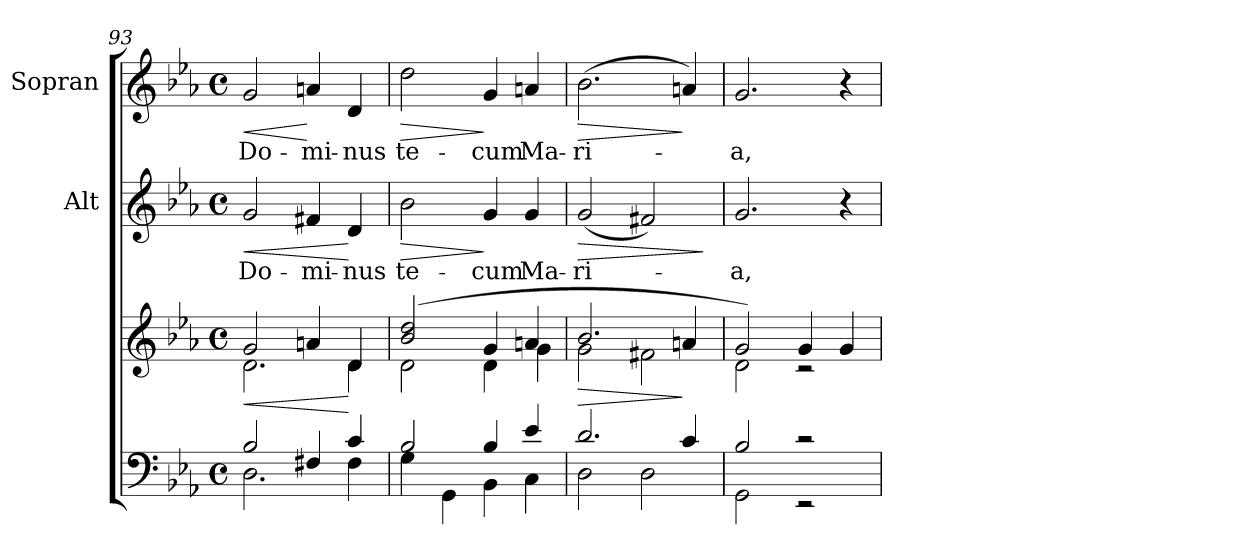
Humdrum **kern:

**kern	**kern	**dynam	**kern	**text	**dynam	**kern	**text	**dynam
*part3	*part3	*part3	*part2	*part2	*part2	*part1	*part1	*part1
*staff4	*staff3	*staff3/4	*staff2	*staff2	*staff2	*staff1	*staff1	*staff1
*	*	*	*I"Alt	*	*	*I"Sopran	*	*
*	*	*	*I'A.	*	*	*I'S.	*	*
*clefF4	*clefG2	*	*clefG2	*	*	*clefG2	*	*
*k[b-e-a-]	*k[b-e-a-]	*	*k[b-e-a-]	*	*	*k[b-e-a-]	*	*
*E-:	*E-:	*	*E-:	*	*	*E-:	*	*
*M4/4	*M4/4	*	*M4/4	*	*	*M4/4	*	*
*met(c)	*met(c)	*	*met(c)	*	*	*met(c)	*	*
=93	=93	=93	=93	=93	=93	=93	=93	=93
*^	*	*	*	*	*	*	*	*
!	!	!	!LO:HP:b	!	!LO:LY:b	!LO:HP:b	!	!LO:LY:b	!LO:HP:b
*	*	*^	*	*	*	*	*	*	*
2B-/	2.D\	2g/	2.d\	<	2g/	Do-	<	2g/	Do-	<
!	!	!	!	!	!	!LO:LY:b	!	!	!LO:LY:b	!
4F#X/	.	4an/	.	.	4f#X/	-mi-	.	4an/	-mi-	[
!	!	!	!	!	!	!LO:LY:b	!	!	!LO:LY:b	!
4c/	4F#\	4d/	4d\	[	4d/	-nus	[	4d/	-nus	.
!!LO:LB:g=z
=94	=94	=94	=94	=94	=94	=94	=94	=94	=94	=94
!	!	!	!	!	!	!LO:LY:b	!LO:HP:b	!	!LO:LY:b	!LO:HP:b
2B-/	4G\	(2b-/ 2dd/	2d\	.	2b-\	te-	>	2dd\	te-	>
.	4GG\	.	.	.	.	.	.	.	.	.
!	!	!	!	!	!	!LO:LY:b	!	!	!LO:LY:b	!
4B-/	4BB-\	4g/	4d\	.	4g/	-cum	]	4g/	-cum	]
!	!	!	!	!	!	!LO:LY:b	!	!	!LO:LY:b	!
4e-/	4C\	4an/	4g\	.	4g/	Ma-	.	4an/	Ma-	.
=95	=95	=95	=95	=95	=95	=95	=95	=95	=95	=95
!	!	!	!	!LO:HP:b	!	!LO:LY:b	!LO:HP:b	!	!LO:LY:b	!LO:HP:b
2.d/	2D\	2.b-/	2g\	>	(<2g/	-ri-	>	(>2.b-\	-ri-	>
.	2D\	.	2f#X\	.	2f#X/)	.	.	.	.	.
4c/	.	4an/	.	]	.	.	.	4an/)	.	]
*v	*v	*	*	*	*	*	*	*	*	*
*	*v	*v	*	*	*	*	*	*	*
.	.	.	.	.	]	.	.	.
=96	=96	=96	=96	=96	=96	=96	=96	=96
*^	*^	*	*	*	*	*	*	*
!	!	!	!	!	!	!LO:LY:b	!	!	!LO:LY:b	!
2B-/	2GG\	2g/)	2d\	.	2.g/	-a,	.	2.g/	-a,	.
2r	2r	4g/	2rc	.	.	.	.	.	.	.
.	.	4g/	.	.	4r	.	.	4r	.	.
*v	*v	*	*	*	*	*	*	*	*	*
*	*v	*v	*	*	*	*	*	*	*
=	=	=	=	=	=	=	=	=
*-	*-	*-	*-	*-	*-	*-	*-	*-
